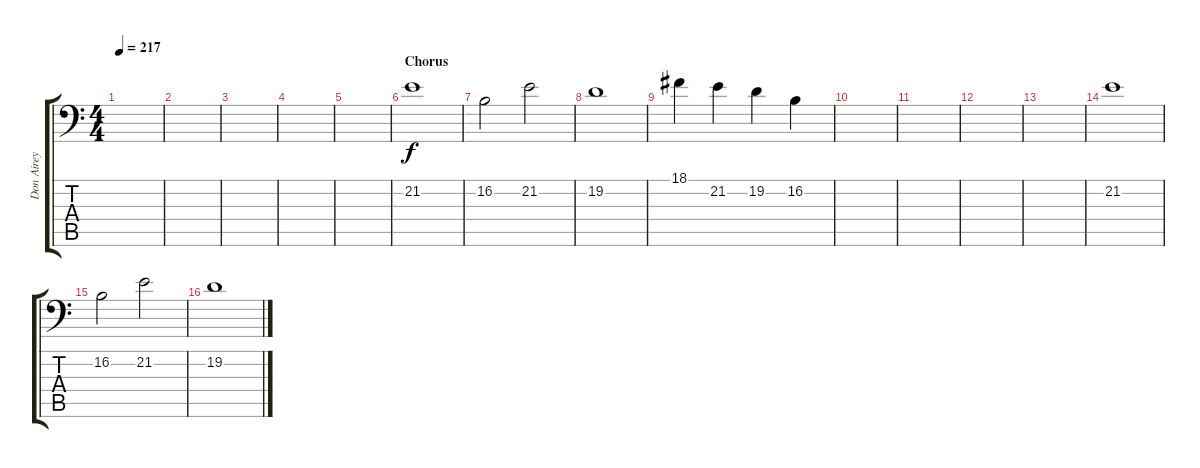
\track ("Don Airey" "Don Airey") {instrument synthstrings1}
\staff {score tabs}
\tuning (C3 G2 Eb2 Bb1 F1 C1) {hide}
\ts (4 4)
\tempo 217
\clef f4
\ks c
|
|
|
|
|
\section ("" "Chorus")
21.2.1 |
16.2.2 21.2.2 |
19.2.1 |
18.1.4 21.2.4 19.2.4 16.2.4 |
|
|
|
|
21.2.1 |
16.2.2 21.2.2 |
19.2.1
